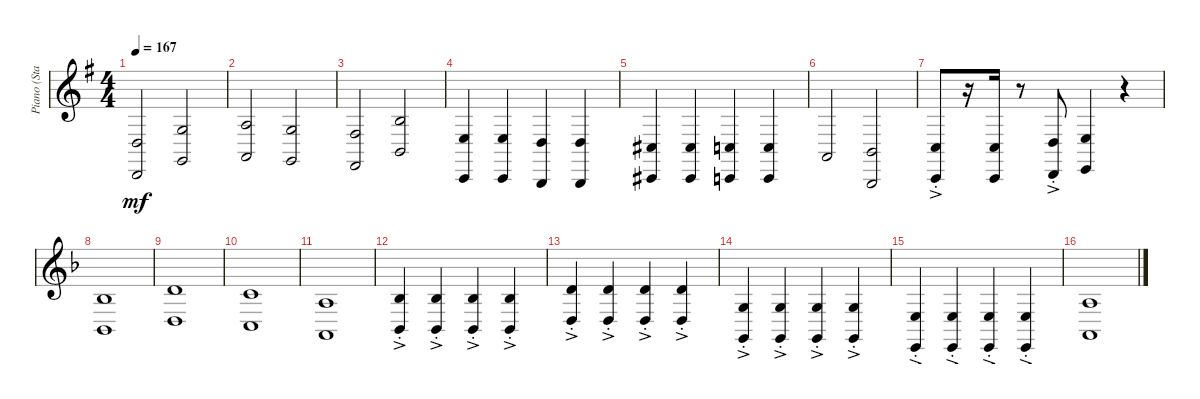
\track ("Piano (Staff 2)" "Piano (Sta") {instrument acousticgrandpiano}
\staff {score}
\tuning (E4 B3 G3 D3 A2 E2 B1) {hide}
\ts (4 4)
\tempo 167
\clef g2
\ks eminor
(0.4 3.7).2{dy mf} (0.3 3.6).2 |
(2.3 0.5).2 (0.3 3.6).2 |
(4.4 2.6).2 (0.2 2.5).2 |
(2.4 1.7).4 (2.4 1.7).4 (0.4 0.7).4 (0.4 0.7).4 |
(4.5 2.7).4 (4.5 2.7).4 (3.5 1.7).4 (3.5 1.7).4 |
0.5.2 (2.5 0.7).2 |
(3.5{ac st} 1.7).8 r.16 (3.5 1.7).16 r.8 (0.4{ac st} 3.7).8 (2.4 0.6).4 r.4 |
\ks dminor
(3.3 1.5).1 |
(3.2 0.4).1 |
(1.2 3.5).1 |
(2.3 0.5).1 |
(3.3{ac st} 1.5{ac st}).4 (3.3{ac st} 1.5{ac st}).4 (3.3{ac st} 1.5{ac st}).4 (3.3{ac st} 1.5{ac st}).4 |
(3.2{ac st} 0.4{ac st}).4 (3.2{ac st} 0.4{ac st}).4 (3.2{ac st} 0.4{ac st}).4 (3.2{ac st} 0.4{ac st}).4 |
(0.3{ac st} 3.6{ac st}).4 (0.3{ac st} 3.6{ac st}).4 (0.3{ac st} 3.6{ac st}).4 (0.3{ac st} 3.6{ac st}).4 |
(2.4{ac st} 0.6{ac st}).4 (2.4{ac st} 0.6{ac st}).4 (2.4{ac st} 0.6{ac st}).4 (2.4{ac st} 0.6{ac st}).4 |
(2.3 0.5).1
